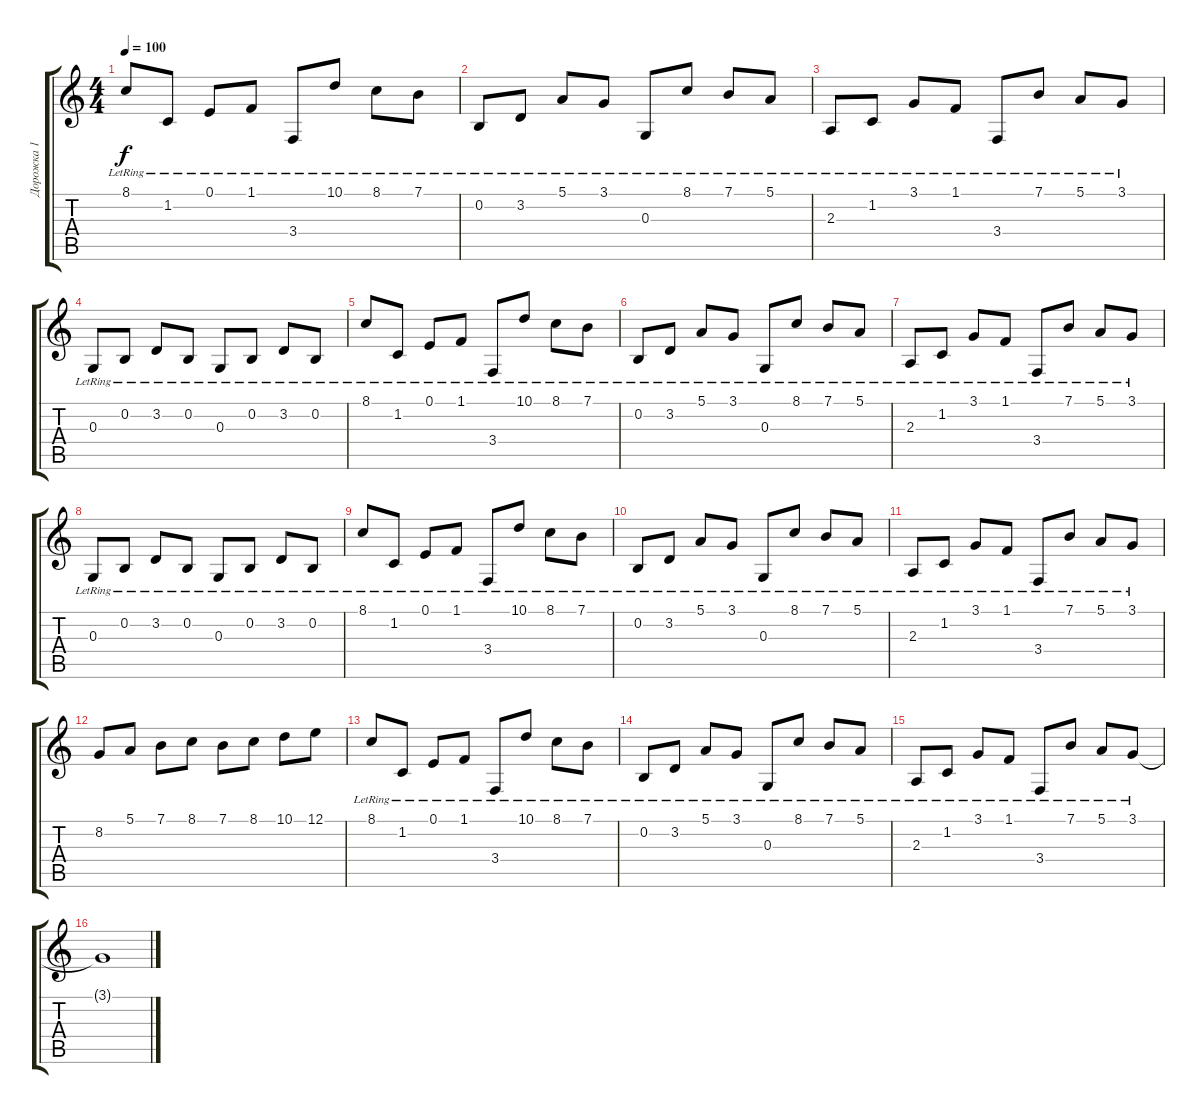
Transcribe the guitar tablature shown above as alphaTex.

\track ("Дорожка 1" "Дорожка 1") {instrument electricgrandpiano}
\staff {score tabs}
\tuning (E4 B3 G3 D3 A2 E2) {hide}
\ts (4 4)
\tempo 100
\clef g2
\ks c
8.1{lr}.8{dy f instrument electricgrandpiano} 1.2{lr}.8 0.1{lr}.8 1.1{lr}.8 3.4{lr}.8 10.1{lr}.8 8.1{lr}.8 7.1{lr}.8 |
0.2{lr}.8 3.2{lr}.8 5.1{lr}.8 3.1{lr}.8 0.3{lr}.8 8.1{lr}.8 7.1{lr}.8 5.1{lr}.8 |
2.3{lr}.8 1.2{lr}.8 3.1{lr}.8 1.1{lr}.8 3.4{lr}.8 7.1{lr}.8 5.1{lr}.8 3.1{lr}.8 |
0.3{lr}.8 0.2{lr}.8 3.2{lr}.8 0.2{lr}.8 0.3{lr}.8 0.2{lr}.8 3.2{lr}.8 0.2{lr}.8 |
8.1{lr}.8 1.2{lr}.8 0.1{lr}.8 1.1{lr}.8 3.4{lr}.8 10.1{lr}.8 8.1{lr}.8 7.1{lr}.8 |
0.2{lr}.8 3.2{lr}.8 5.1{lr}.8 3.1{lr}.8 0.3{lr}.8 8.1{lr}.8 7.1{lr}.8 5.1{lr}.8 |
2.3{lr}.8 1.2{lr}.8 3.1{lr}.8 1.1{lr}.8 3.4{lr}.8 7.1{lr}.8 5.1{lr}.8 3.1{lr}.8 |
0.3{lr}.8 0.2{lr}.8 3.2{lr}.8 0.2{lr}.8 0.3{lr}.8 0.2{lr}.8 3.2{lr}.8 0.2{lr}.8 |
8.1{lr}.8 1.2{lr}.8 0.1{lr}.8 1.1{lr}.8 3.4{lr}.8 10.1{lr}.8 8.1{lr}.8 7.1{lr}.8 |
0.2{lr}.8 3.2{lr}.8 5.1{lr}.8 3.1{lr}.8 0.3{lr}.8 8.1{lr}.8 7.1{lr}.8 5.1{lr}.8 |
2.3{lr}.8 1.2{lr}.8 3.1{lr}.8 1.1{lr}.8 3.4{lr}.8 7.1{lr}.8 5.1{lr}.8 3.1{lr}.8 |
8.2.8 5.1.8 7.1.8 8.1.8 7.1.8 8.1.8 10.1.8 12.1.8 |
8.1{lr}.8 1.2{lr}.8 0.1{lr}.8 1.1{lr}.8 3.4{lr}.8 10.1{lr}.8 8.1{lr}.8 7.1{lr}.8 |
0.2{lr}.8 3.2{lr}.8 5.1{lr}.8 3.1{lr}.8 0.3{lr}.8 8.1{lr}.8 7.1{lr}.8 5.1{lr}.8 |
2.3{lr}.8 1.2{lr}.8 3.1{lr}.8 1.1{lr}.8 3.4{lr}.8 7.1{lr}.8 5.1{lr}.8 3.1{lr}.8 |
3.1{t}.1
